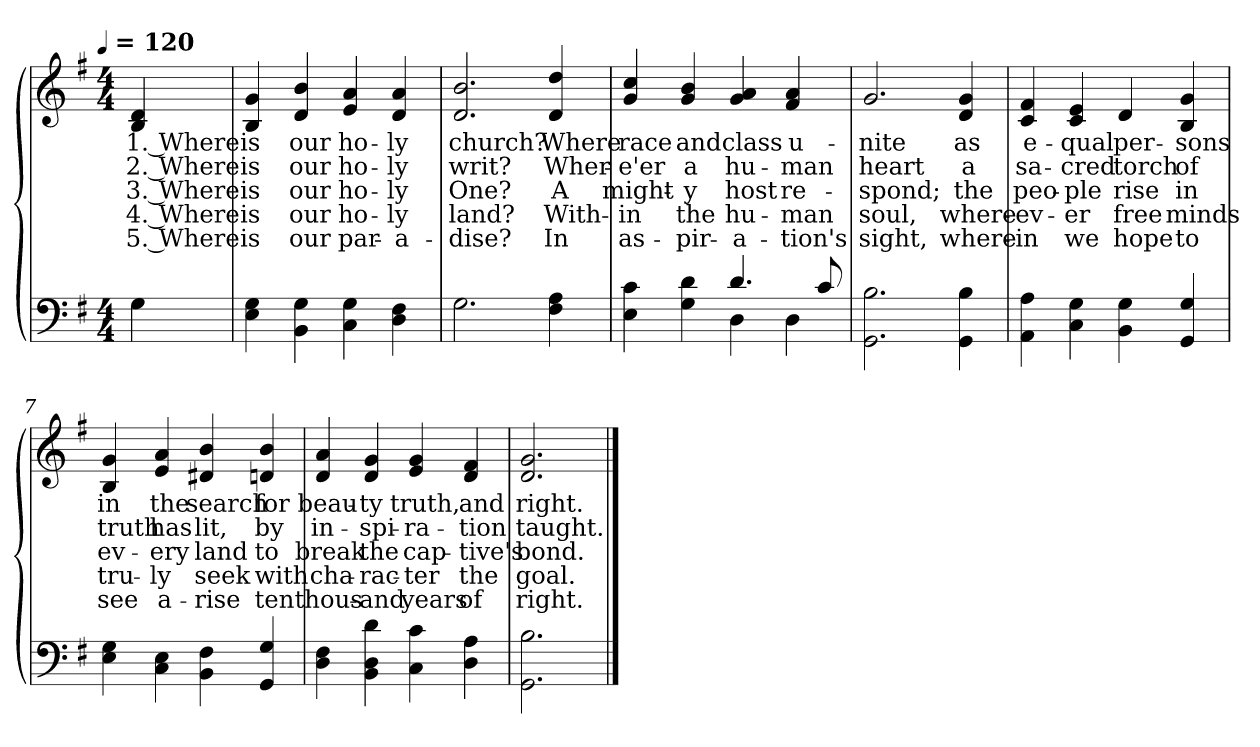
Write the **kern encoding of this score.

**kern	**kern	**text	**text	**text	**text	**text
*part1	*part1	*part1	*part1	*part1	*part1	*part1
*staff2	*staff1	*staff1	*staff1	*staff1	*staff1	*staff1
*clefF4	*clefG2	*	*	*	*	*
*k[f#]	*k[f#]	*	*	*	*	*
!!LO:TX:omd:t=[quarter] = 120
*M4/4	*M4/4	*	*	*	*	*
*MM120	*MM120	*	*	*	*	*
=1	=1	=1	=1	=1	=1	=1
4G\	4B/ 4d/	1. Where	2. Where	3. Where	4. Where	5. Where
=2	=2	=2	=2	=2	=2	=2
4E\ 4G\	4B/ 4g/	is	is	is	is	is
4BB\ 4G\	4d/ 4b/	our	our	our	our	our
4C\ 4G\	4e/ 4a/	ho-	ho-	ho-	ho-	par-
4D\ 4F#\	4d/ 4a/	-ly	-ly	-ly	-ly	-a-
=3	=3	=3	=3	=3	=3	=3
2.G\	2.d/ 2.b/	church?	writ?	One?	land?	-dise?
4F#\ 4A\	4d/ 4dd/	Where	Wher-	A	With-	In
=4	=4	=4	=4	=4	=4	=4
*^	*	*	*	*	*	*
4E\ 4c\	2ryy	4g/ 4cc/	race	-e'er	might-	-in	as-
4G\ 4d\	.	4g/ 4b/	and	a	-y	the	-pir-
4D\	4.d/	4g/ 4a/	class	hu-	host	hu-	-a-
4D\	.	4f#/ 4a/	u-	-man	re-	-man	-tion's
.	8c/	.	.	.	.	.	.
*v	*v	*	*	*	*	*	*
=5	=5	=5	=5	=5	=5	=5
2.GG\ 2.B\	2.g/	-nite	heart	-spond;	soul,	sight,
4GG\ 4B\	4d/ 4g/	as	a	the	where-	where-
!!LO:LB:g=z
=6	=6	=6	=6	=6	=6	=6
4AA\ 4A\	4c/ 4f#/	e-	sa-	peo-	-ev-	-in
4C\ 4G\	4c/ 4e/	-qual	-cred	-ple	-er	we
4BB\ 4G\	4d/	per-	torch	rise	free	hope
4GG/ 4G/	4B/ 4g/	-sons	of	in	minds	to
=7	=7	=7	=7	=7	=7	=7
4E\ 4G\	4B/ 4g/	in	truth	ev-	tru-	see
4C\ 4E\	4e/ 4a/	the	has	-ery	-ly	a-
4BB\ 4F#\	4d#X/ 4b/	search	lit,	land	seek	-rise
4GG/ 4G/	4dn/ 4b/	for	by	to	with	ten
=8	=8	=8	=8	=8	=8	=8
4D\ 4F#\	4d/ 4a/	beau-	in-	break	cha-	thous-
4BB\ 4D\ 4d\	4d/ 4g/	-ty	-spi-	the	-rac-	-and
4C\ 4c\	4e/ 4g/	truth,	-ra-	cap-	-ter	years
4D\ 4A\	4d/ 4f#/	and	-tion	-tive's	the	of
=9	=9	=9	=9	=9	=9	=9
2.GG\ 2.B\	2.d/ 2.g/	right.	taught.	bond.	goal.	right.
==	==	==	==	==	==	==
*-	*-	*-	*-	*-	*-	*-
